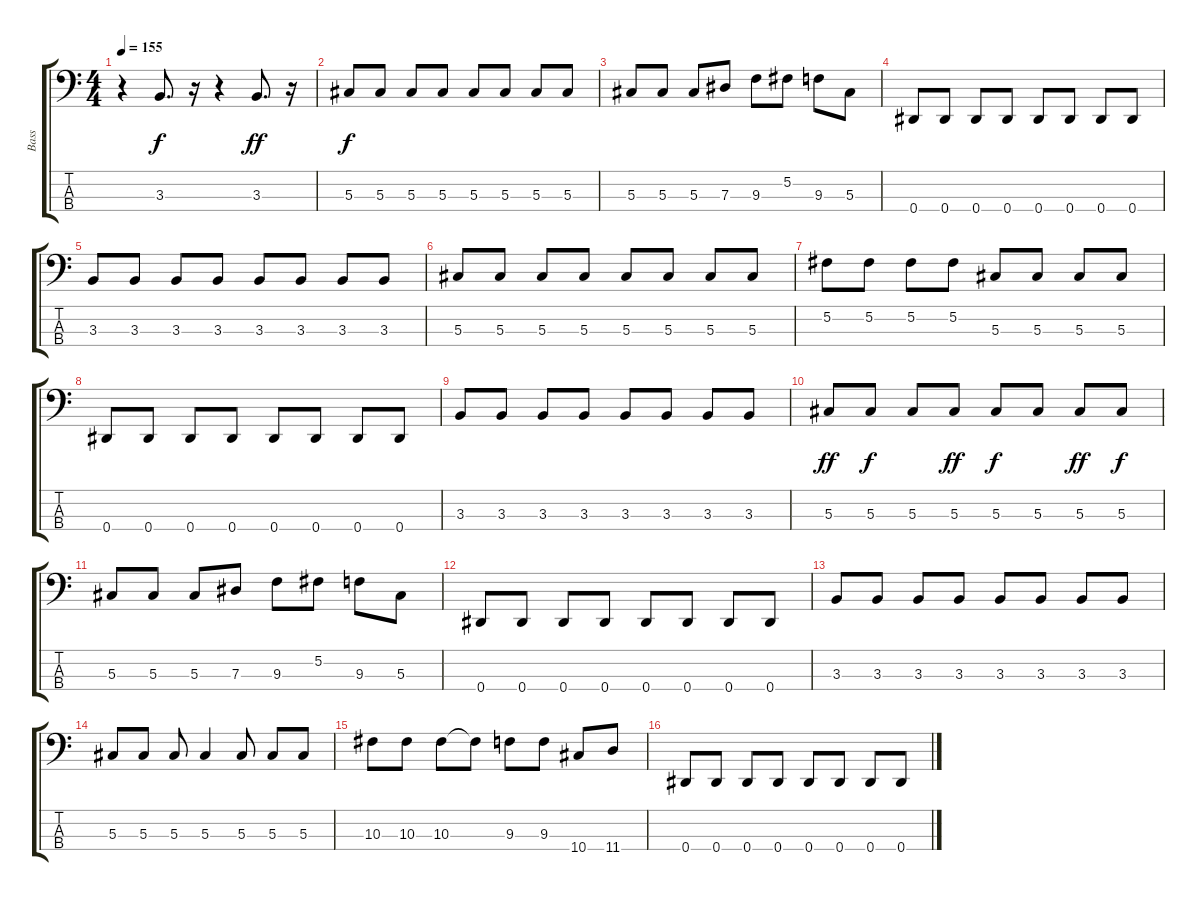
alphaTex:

\track ("Bass" "Bass") {instrument electricbasspick}
\staff {score tabs}
\tuning (Gb2 Db2 Ab1 Eb1) {hide}
\ts (4 4)
\tempo 155
\clef f4
\ks c
r.4{dy ff} 3.3.8{d dy f} r.16 r.4 3.3.8{d dy ff} r.16 |
5.3.8{dy f} 5.3.8 5.3.8 5.3.8 5.3.8 5.3.8 5.3.8 5.3.8 |
5.3.8 5.3.8 5.3.8 7.3.8 9.3.8 5.2.8 9.3.8 5.3.8 |
0.4.8 0.4.8 0.4.8 0.4.8 0.4.8 0.4.8 0.4.8 0.4.8 |
3.3.8 3.3.8 3.3.8 3.3.8 3.3.8 3.3.8 3.3.8 3.3.8 |
5.3.8 5.3.8 5.3.8 5.3.8 5.3.8 5.3.8 5.3.8 5.3.8 |
5.2.8 5.2.8 5.2.8 5.2.8 5.3.8 5.3.8 5.3.8 5.3.8 |
0.4.8 0.4.8 0.4.8 0.4.8 0.4.8 0.4.8 0.4.8 0.4.8 |
3.3.8 3.3.8 3.3.8 3.3.8 3.3.8 3.3.8 3.3.8 3.3.8 |
5.3.8{dy ff} 5.3.8{dy f} 5.3.8 5.3.8{dy ff} 5.3.8{dy f} 5.3.8 5.3.8{dy ff} 5.3.8{dy f} |
5.3.8 5.3.8 5.3.8 7.3.8 9.3.8 5.2.8 9.3.8 5.3.8 |
0.4.8 0.4.8 0.4.8 0.4.8 0.4.8 0.4.8 0.4.8 0.4.8 |
3.3.8 3.3.8 3.3.8 3.3.8 3.3.8 3.3.8 3.3.8 3.3.8 |
5.3.8 5.3.8 5.3.8 5.3.4 5.3.8 5.3.8 5.3.8 |
10.3.8 10.3.8 10.3.8 10.3{t}.8 9.3.8 9.3.8 10.4.8 11.4.8 |
0.4.8 0.4.8 0.4.8 0.4.8 0.4.8 0.4.8 0.4.8 0.4.8
